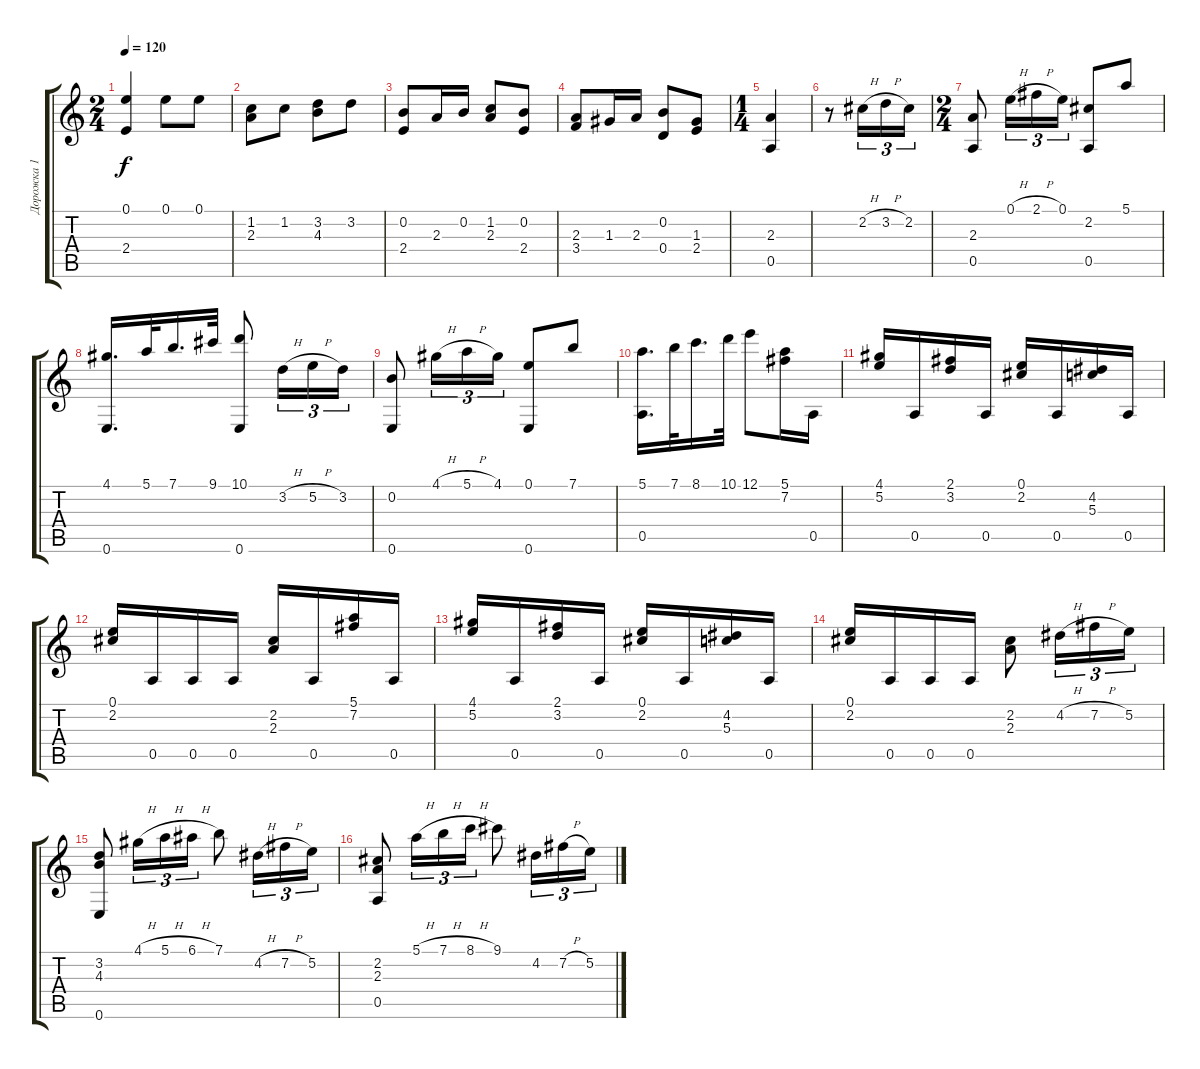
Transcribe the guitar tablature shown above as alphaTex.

\track ("Дорожка 1" "Дорожка 1") {instrument acousticguitarnylon}
\staff {score tabs}
\tuning (E4 B3 G3 D3 A2 E2) {hide}
\ts (2 4)
\tempo 120
\clef g2
\ks c
(0.1 2.4).4{dy f} 0.1.8 0.1.8 |
(1.2 2.3).8 1.2.8 (3.2 4.3).8 3.2.8 |
(0.2 2.4).8 2.3.16 0.2.16 (1.2 2.3).8 (0.2 2.4).8 |
(2.3 3.4).8 1.3.16 2.3.16 (0.2 0.4).8 (1.3 2.4).8 |
\ts (1 4)
(2.3 0.5).4 |
r.8 2.2{h}.16{tu (3 2)} 3.2{h}.16{tu (3 2)} 2.2.16{tu (3 2)} |
\ts (2 4)
(2.3 0.5).8 0.1{h}.16{tu (3 2)} 2.1{h}.16{tu (3 2)} 0.1.16{tu (3 2)} (2.2 0.5).8 5.1.8 |
(4.1 0.6).16{d} 5.1.32 7.1.16{d} 9.1.32 (10.1 0.6).8 3.2{h}.16{tu (3 2)} 5.2{h}.16{tu (3 2)} 3.2.16{tu (3 2)} |
(0.2 0.6).8 4.1{h}.16{tu (3 2)} 5.1{h}.16{tu (3 2)} 4.1.16{tu (3 2)} (0.1 0.6).8 7.1.8 |
(5.1 0.5).16{d} 7.1.32 8.1.16{d} 10.1.32 12.1.8 (5.1 7.2).16 0.5.16 |
(4.1 5.2).16 0.5.16 (2.1 3.2).16 0.5.16 (0.1 2.2).16 0.5.16 (4.2 5.3).16 0.5.16 |
(0.1 2.2).16 0.5.16 0.5.16 0.5.16 (2.2 2.3).16 0.5.16 (5.1 7.2).16 0.5.16 |
(4.1 5.2).16 0.5.16 (2.1 3.2).16 0.5.16 (0.1 2.2).16 0.5.16 (4.2 5.3).16 0.5.16 |
(0.1 2.2).16 0.5.16 0.5.16 0.5.16 (2.2 2.3).8 4.2{h}.16{tu (3 2)} 7.2{h}.16{tu (3 2)} 5.2.16{tu (3 2)} |
(3.2 4.3 0.6).8 4.1{h}.16{tu (3 2)} 5.1{h}.16{tu (3 2)} 6.1{h}.16{tu (3 2)} 7.1.8 4.2{h}.16{tu (3 2)} 7.2{h}.16{tu (3 2)} 5.2.16{tu (3 2)} |
(2.2 2.3 0.5).8 5.1{h}.16{tu (3 2)} 7.1{h}.16{tu (3 2)} 8.1{h}.16{tu (3 2)} 9.1.8 4.2.16{tu (3 2)} 7.2{h}.16{tu (3 2)} 5.2.16{tu (3 2)}
